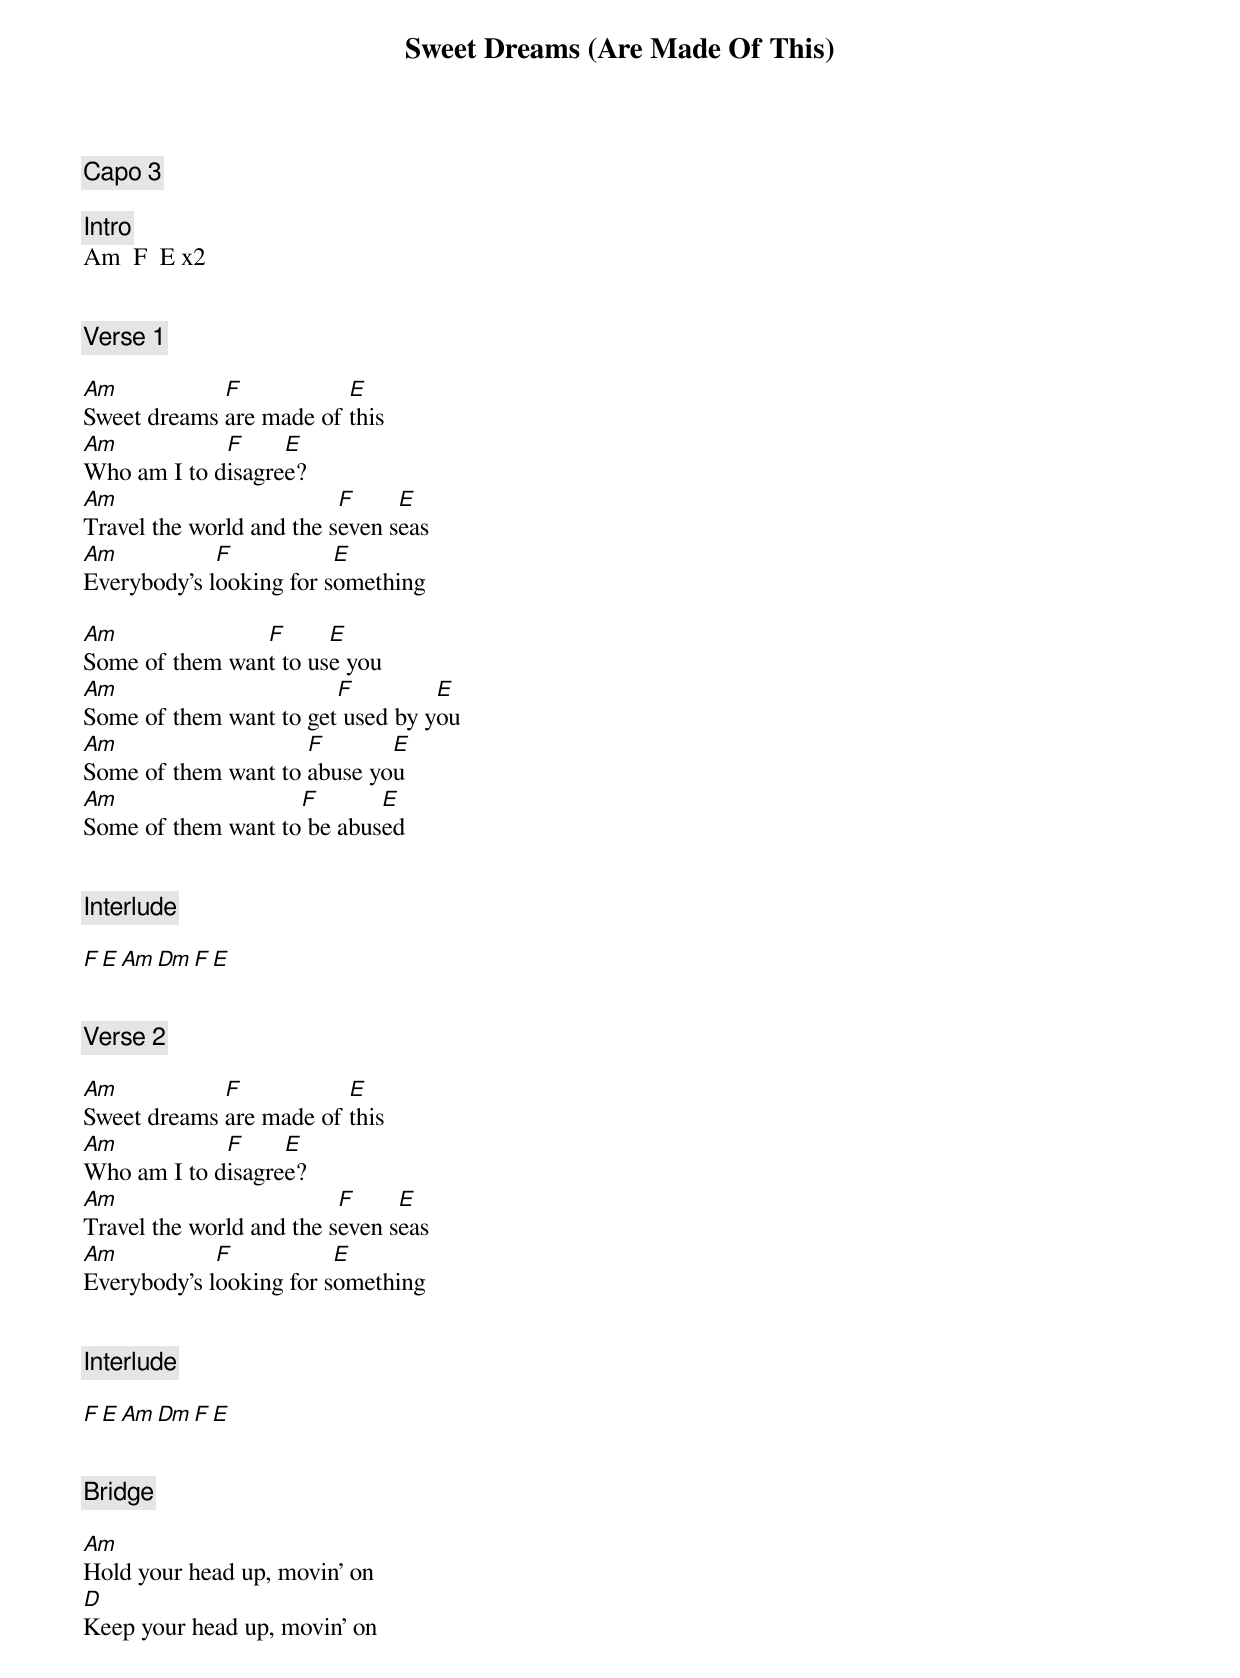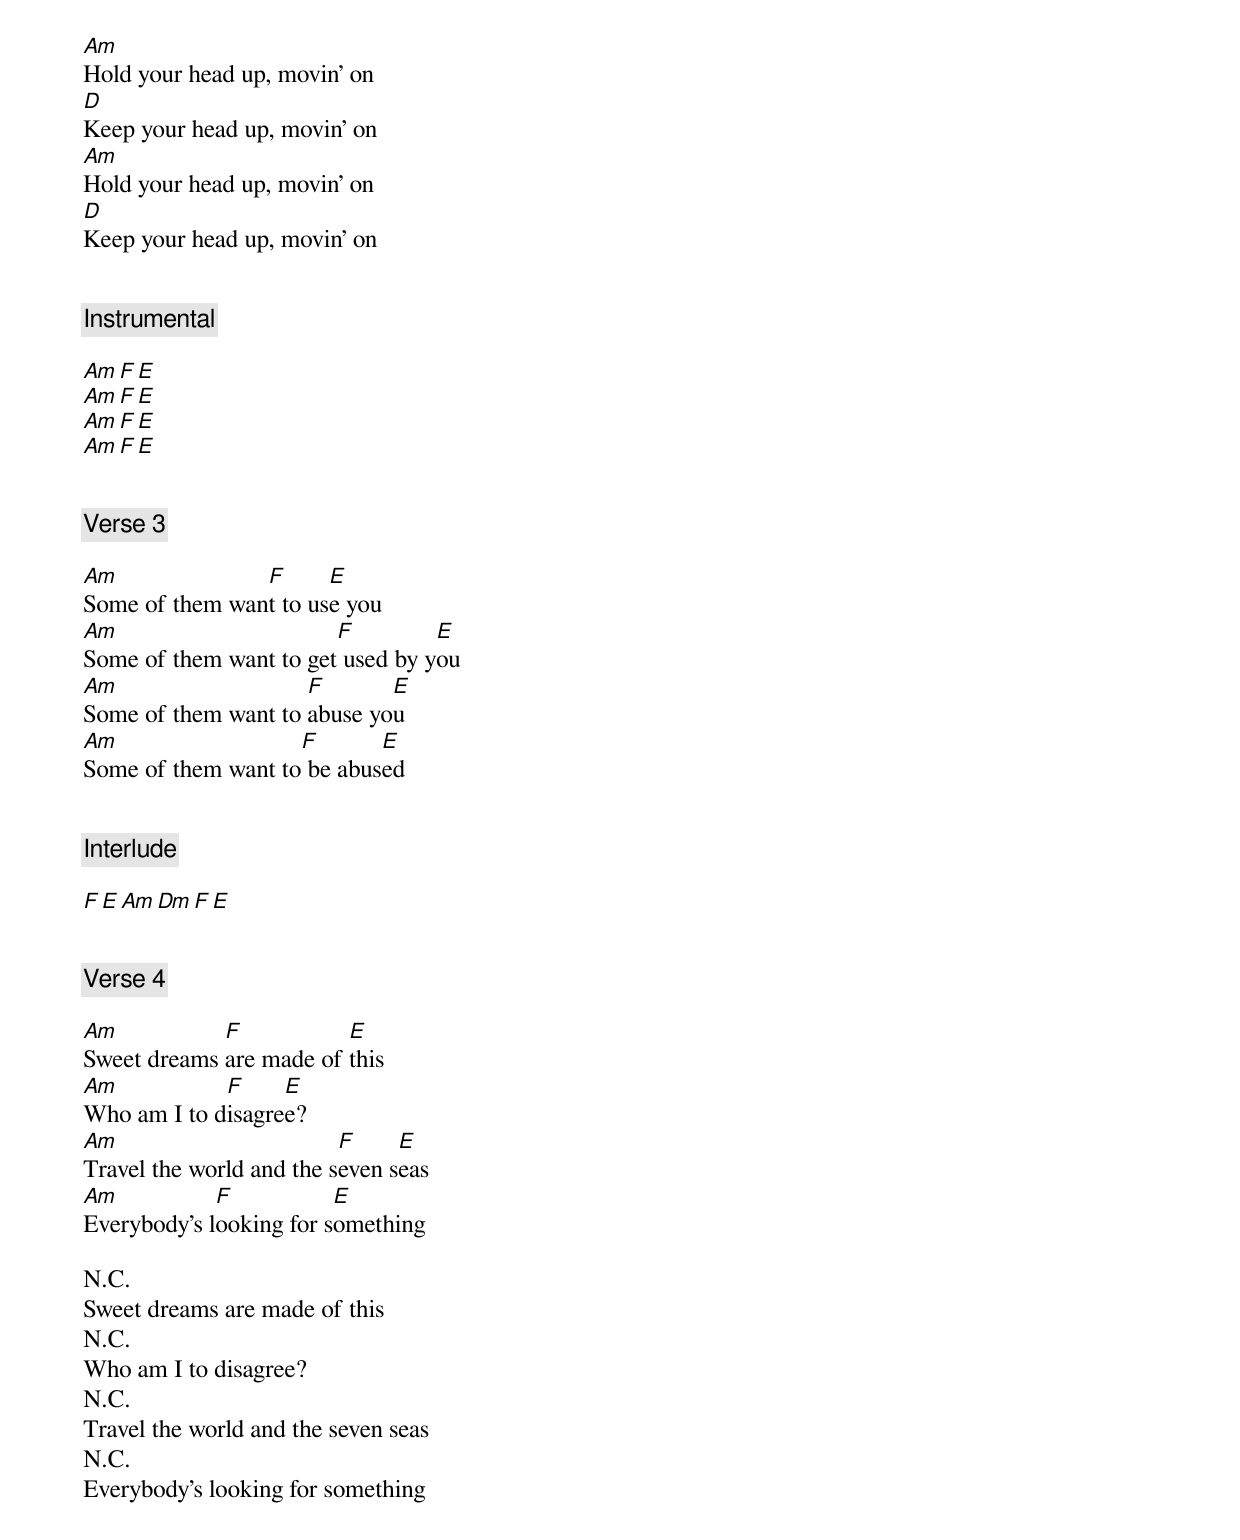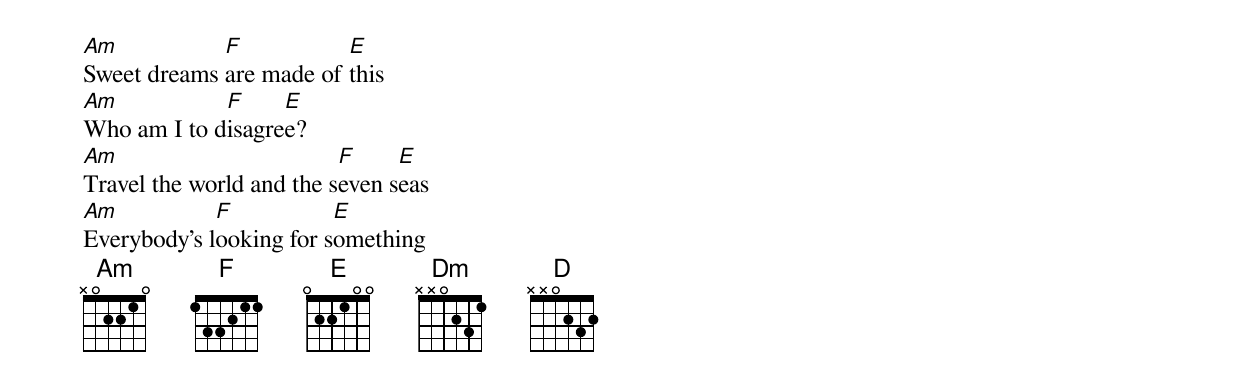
Sweet Dreams (Are Made Of This)
Eurythmics 1983

Capo 3

[Intro]
Am  F  E x2


[Verse 1]

Am           F           E
Sweet dreams are made of this
Am           F     E
Who am I to disagree?
Am                        F     E
Travel the world and the seven seas
Am           F           E
Everybody's looking for something

Am              F      E
Some of them want to use you
Am                      F         E
Some of them want to get used by you
Am                   F       E
Some of them want to abuse you
Am                  F       E
Some of them want to be abused


[Interlude]

F   E   Am   Dm   F   E


[Verse 2]

Am           F           E
Sweet dreams are made of this
Am           F     E
Who am I to disagree?
Am                        F     E
Travel the world and the seven seas
Am           F           E
Everybody's looking for something


[Interlude]

F   E   Am   Dm   F   E


[Bridge]

Am
Hold your head up, movin' on
D
Keep your head up, movin' on
Am
Hold your head up, movin' on
D
Keep your head up, movin' on
Am
Hold your head up, movin' on
D
Keep your head up, movin' on


[Instrumental]

Am   F  E
Am   F  E
Am   F  E
Am   F  E


[Verse 3]

Am              F      E
Some of them want to use you
Am                      F         E
Some of them want to get used by you
Am                   F       E
Some of them want to abuse you
Am                  F       E
Some of them want to be abused


[Interlude]

F   E   Am   Dm   F   E


[Verse 4]

Am           F           E
Sweet dreams are made of this
Am           F     E
Who am I to disagree?
Am                        F     E
Travel the world and the seven seas
Am           F           E
Everybody's looking for something

N.C.
Sweet dreams are made of this
N.C.
Who am I to disagree?
N.C.
Travel the world and the seven seas
N.C.
Everybody's looking for something

Am           F           E
Sweet dreams are made of this
Am           F     E
Who am I to disagree?
Am                        F     E
Travel the world and the seven seas
Am           F           E
Everybody's looking for something
